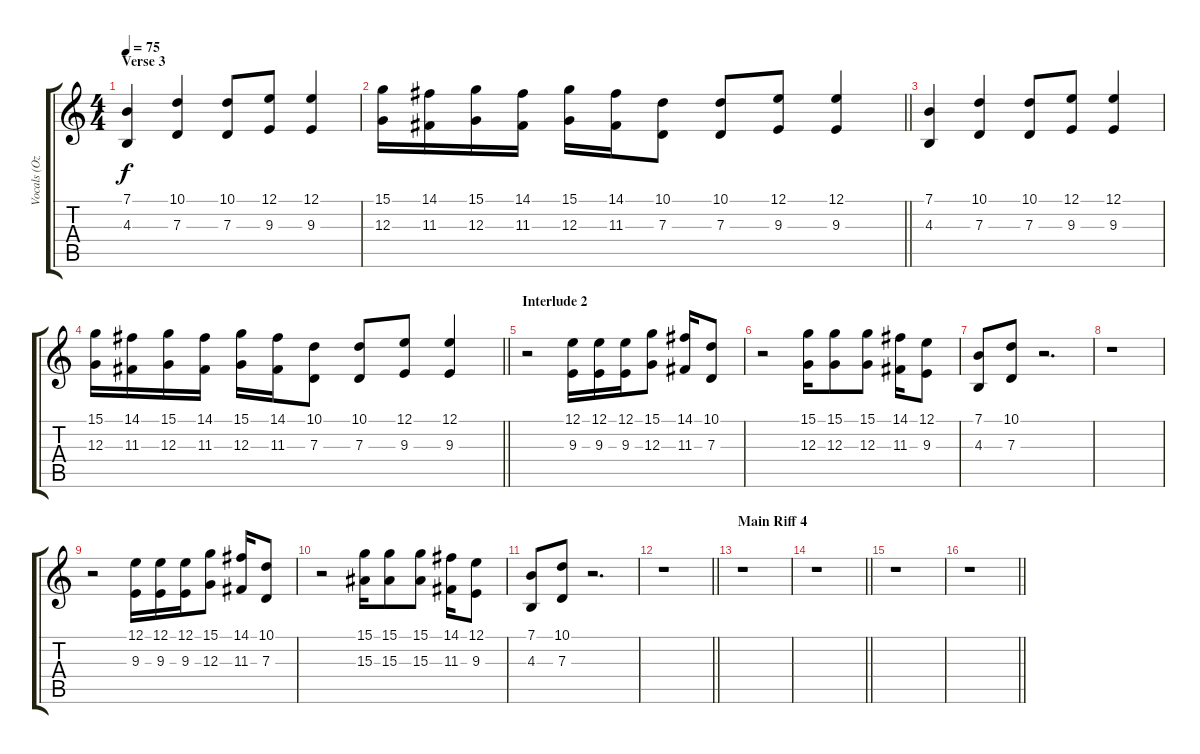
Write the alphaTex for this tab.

\track ("Vocals (Ozzy Osbourne)" "Vocals (Oz") {instrument tuba}
\staff {score tabs}
\tuning (E4 B3 G3 D3 A2 E2) {hide}
\ts (4 4)
\section ("" "Verse 3")
\tempo 75
\clef g2
\ks c
(7.1 4.3).4{dy f} (10.1 7.3).4 (10.1 7.3).8 (12.1 9.3).8 (12.1 9.3).4 |
\barLineRight lightlight
(15.1 12.3).16 (14.1 11.3).16 (15.1 12.3).16 (14.1 11.3).16 (15.1 12.3).16 (14.1 11.3).16 (10.1 7.3).8 (10.1 7.3).8 (12.1 9.3).8 (12.1 9.3).4 |
(7.1 4.3).4 (10.1 7.3).4 (10.1 7.3).8 (12.1 9.3).8 (12.1 9.3).4 |
\barLineRight lightlight
(15.1 12.3).16 (14.1 11.3).16 (15.1 12.3).16 (14.1 11.3).16 (15.1 12.3).16 (14.1 11.3).16 (10.1 7.3).8 (10.1 7.3).8 (12.1 9.3).8 (12.1 9.3).4 |
\section ("" "Interlude 2")
r.2 (12.1 9.3).16 (12.1 9.3).16 (12.1 9.3).16 (15.1 12.3).8 (14.1 11.3).16 (10.1 7.3).8 |
r.2 (15.1 12.3).16 (15.1 12.3).8 (15.1 12.3).8 (14.1 11.3).16 (12.1 9.3).8 |
(7.1 4.3).8 (10.1 7.3).8 r.2{d} |
r.1 |
r.2 (12.1 9.3).16 (12.1 9.3).16 (12.1 9.3).16 (15.1 12.3).8 (14.1 11.3).16 (10.1 7.3).8 |
r.2 (15.1 15.3).16 (15.1 15.3).8 (15.1 15.3).8 (14.1 11.3).16 (12.1 9.3).8 |
(7.1 4.3).8 (10.1 7.3).8 r.2{d} |
\barLineRight lightlight
r.1 |
\section ("" "Main Riff 4")
r.1 |
\barLineRight lightlight
r.1 |
r.1 |
\barLineRight lightlight
r.1
